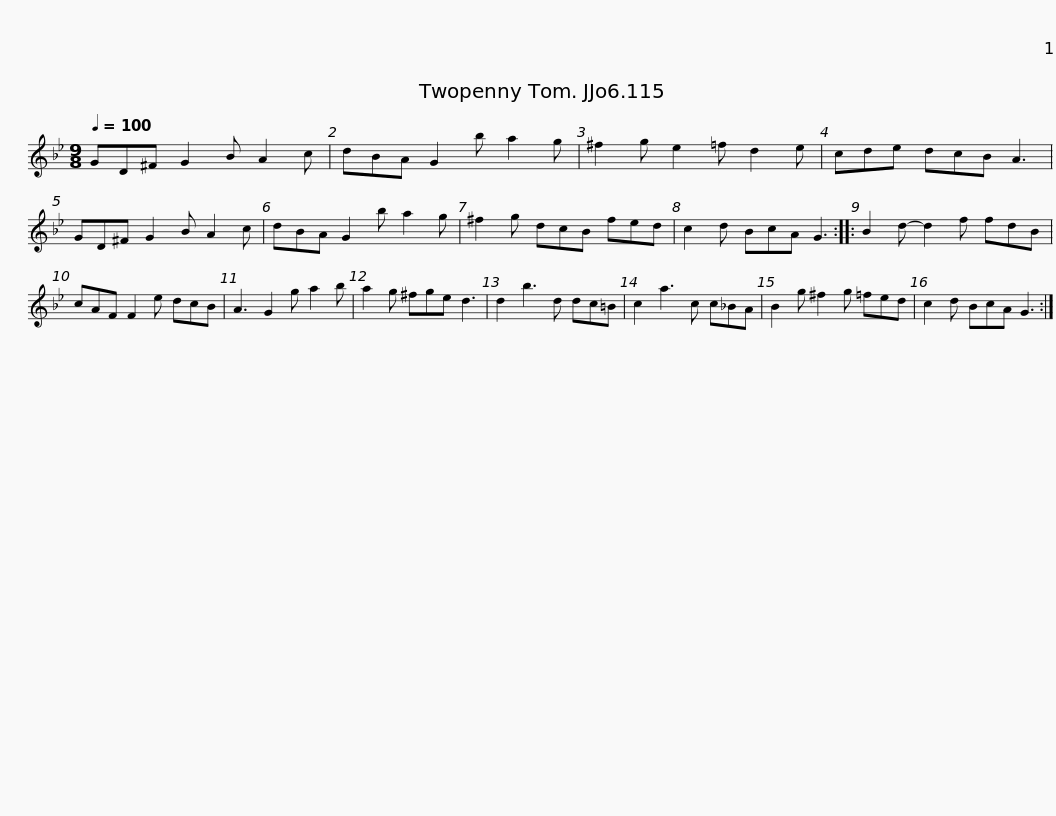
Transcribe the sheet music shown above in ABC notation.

X:1
L:1/8
Q:1/4=100
M:9/8
I:linebreak $
K:Gmin
V:1 treble
V:1
 GD^F G2 B A2 c | dBA G2 b a2 g | ^f2 g e2 =f d2 e | cde dcB A3 | GD^F G2 B A2 c |$ %5
 dBA G2 b a2 g | ^f2 g dcB fed | c2 d BcA G3 :: B2 d- d2 f fdB | cAF F2 e dcB | %10
 A3 G2 g a2 b |$ a2 g ^fge d3 | d2 b3 d dc=B | c2 a3 c c_BA | B2 g ^f2 g =fed | %15
 c2 d BcA G3 :| %16
